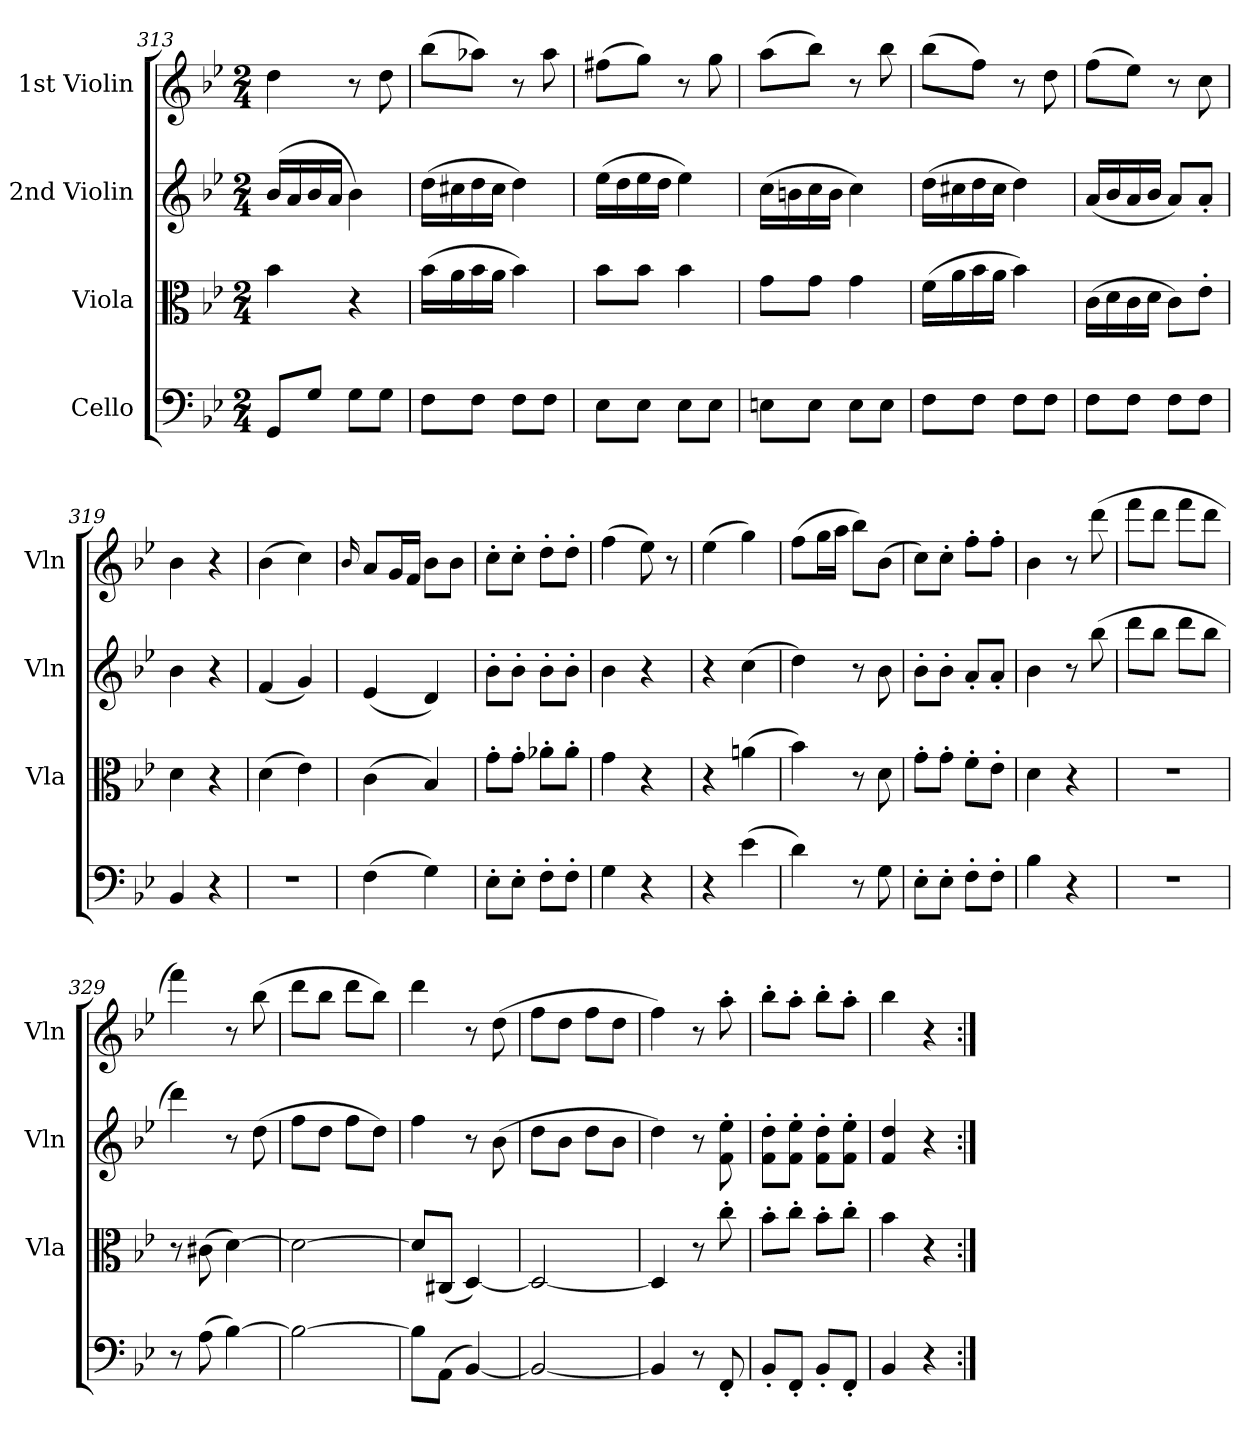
**kern	**kern	**kern	**kern
*part4	*part3	*part2	*part1
*staff4	*staff3	*staff2	*staff1
*I"Cello	*I"Viola	*I"2nd Violin	*I"1st Violin
*	*I'Vla	*I'Vln	*I'Vln
*clefF4	*clefC3	*clefG2	*clefG2
*k[b-e-]	*k[b-e-]	*k[b-e-]	*k[b-e-]
*B-:	*B-:	*B-:	*B-:
*M2/4	*M2/4	*M2/4	*M2/4
=313	=313	=313	=313
8GGL	4b-	(16b-LL	4dd
.	.	16a	.
8GJ	.	16b-	.
.	.	16aJJ	.
8GL	4r	4b-)	8r
8GJ	.	.	8dd
=314	=314	=314	=314
8FL	(16b-LL	(16ddLL	(8bb-L
.	16a	16cc#X	.
8FJ	16b-	16dd	8aa-XJ)
.	16aJJ	16cc#JJ	.
8FL	4b-)	4dd)	8r
8FJ	.	.	8aa-
=315	=315	=315	=315
8E-L	8b-L	(16ee-LL	(8ff#XL
.	.	16dd	.
8E-J	8b-J	16ee-	8ggJ)
.	.	16ddJJ	.
8E-L	4b-	4ee-)	8r
8E-J	.	.	8gg
=316	=316	=316	=316
8EnL	8gL	(16ccLL	(8aaL
.	.	16bn	.
8EJ	8gJ	16cc	8bb-J)
.	.	16bJJ	.
8EL	4g	4cc)	8r
8EJ	.	.	8bb-
=317	=317	=317	=317
8FL	(16fLL	(16ddLL	(8bb-L
.	16a	16cc#X	.
8FJ	16b-	16dd	8ffJ)
.	16aJJ	16cc#JJ	.
8FL	4b-)	4dd)	8r
8FJ	.	.	8dd
=318	=318	=318	=318
8FL	(16cLL	(16aLL	(8ffL
.	16d	16b-	.
8FJ	16c	16a	8ee-J)
.	16dJJ	16b-JJ	.
8FL	8cL)	8aL)	8r
8FJ	8e-'J	8a'J	8cc
=319	=319	=319	=319
4BB-	4d	4b-	4b-
4r	4r	4r	4r
=320	=320	=320	=320
2r	(4d	(4f	(4b-
.	4e-)	4g)	4cc)
=321	=321	=321	=321
.	.	.	16qqb-/
(4F	(4c	(4e-	8aL
.	.	.	16gL
.	.	.	16fJJ
4G)	4B-)	4d)	8b-L
.	.	.	8b-J
=322	=322	=322	=322
8E-'L	8g'L	8b-'L	8cc'L
8E-'J	8g'J	8b-'J	8cc'J
8F'L	8a-X'L	8b-'L	8dd'L
8F'J	8a-'J	8b-'J	8dd'J
=323	=323	=323	=323
4G	4g	4b-	(4ff
4r	4r	4r	8ee-)
.	.	.	8r
=324	=324	=324	=324
4r	4r	4r	(4ee-
(4e-	(4an	(4cc	4gg)
=325	=325	=325	=325
4d)	4b-)	4dd)	(8ffL
.	.	.	16ggL
.	.	.	16aaJJ
8r	8r	8r	8bb-L)
8G	8d	8b-	(8b-J
=326	=326	=326	=326
8E-'L	8g'L	8b-'L	8ccL)
8E-'J	8g'J	8b-'J	8cc'J
8F'L	8f'L	8a'L	8ff'L
8F'J	8e-'J	8a'J	8ff'J
=327	=327	=327	=327
4B-	4d	4b-	4b-
4r	4r	8r	8r
.	.	(8bb-	(8ddd
=328	=328	=328	=328
2r	2r	8dddL	8fffL
.	.	8bb-J	8dddJ
.	.	8dddL	8fffL
.	.	8bb-J	8dddJ
=329	=329	=329	=329
8r	8r	4ddd)	4fff)
(8A	(8c#X	.	.
[4B-)	[4d)	8r	8r
.	.	(8dd	(8bb-
=330	=330	=330	=330
2B-_	2d_	8ffL	8dddL
.	.	8ddJ	8bb-J
.	.	8ffL	8dddL
.	.	8ddJ)	8bb-J)
=331	=331	=331	=331
8B-L]	8dL]	4ff	4ddd
(8AAJ	(8C#XJ	.	.
[4BB-)	[4D)	8r	8r
.	.	(8b-	(8dd
=332	=332	=332	=332
2BB-_	2D_	8ddL	8ffL
.	.	8b-J	8ddJ
.	.	8ddL	8ffL
.	.	8b-J	8ddJ
=333	=333	=333	=333
4BB-]	4D]	4dd)	4ff)
8r	8r	8r	8r
8FF'	8cc'	8f' 8ee-'	8aa'
=334	=334	=334	=334
8BB-'L	8b-'L	8f' 8dd'L	8bb-'L
8FF'J	8cc'J	8f' 8ee-'J	8aa'J
8BB-'L	8b-'L	8f' 8dd'L	8bb-'L
8FF'J	8cc'J	8f' 8ee-'J	8aa'J
=335	=335	=335	=335
4BB-	4b-	4f 4dd	4bb-
4r	4r	4r	4r
=:|!	=:|!	=:|!	=:|!
*-	*-	*-	*-
